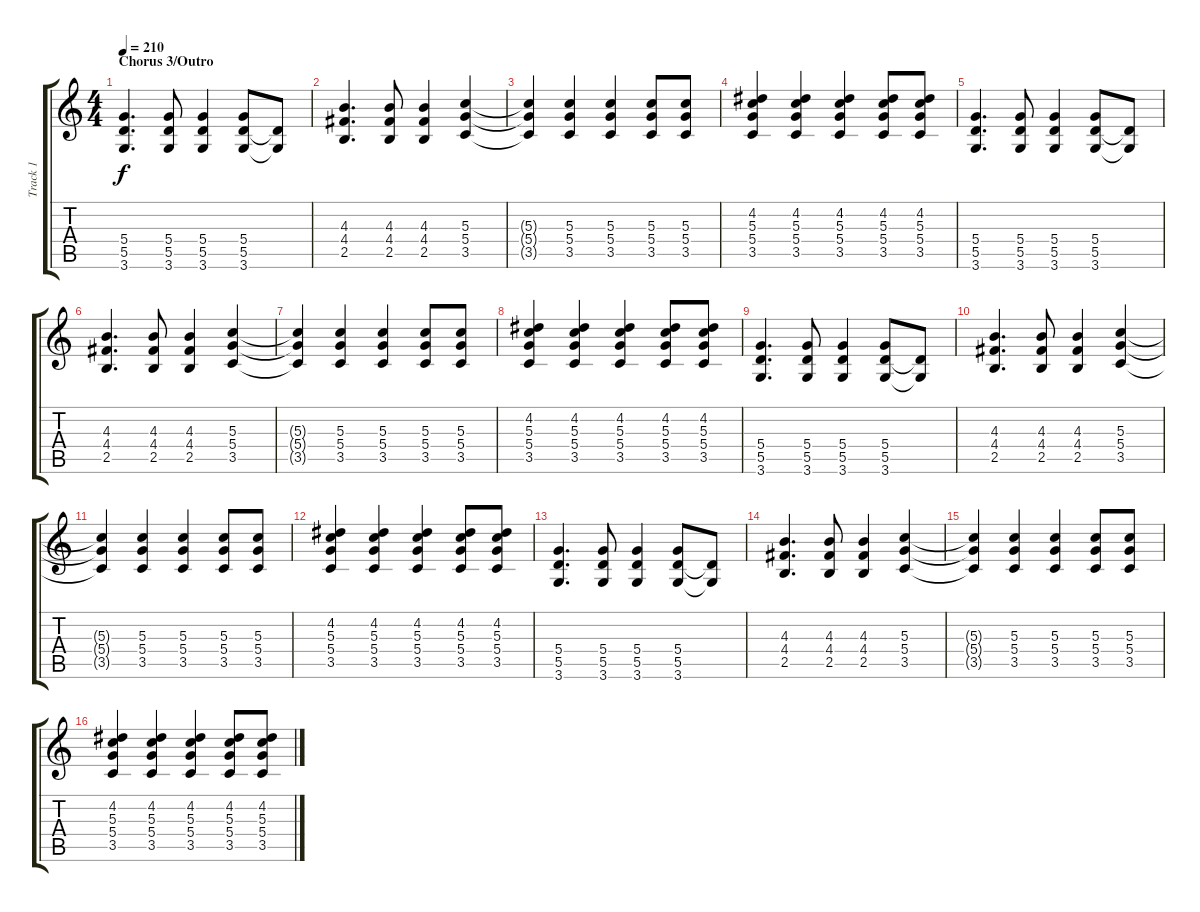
\track ("Track 1" "Track 1") {instrument electricguitarjazz}
\staff {score tabs}
\tuning (E4 B3 G3 D3 A2 E2) {hide}
\ts (4 4)
\section ("" "Chorus 3/Outro")
\tempo 210
\clef g2
\ks c
(5.4 5.5 3.6).4{d dy f} (5.4 5.5 3.6).8 (5.4 5.5 3.6).4 (5.4 5.5 3.6).8 (5.5{t} 3.6{t}).8 |
(4.3 4.4 2.5).4{d} (4.3 4.4 2.5).8 (4.3 4.4 2.5).4 (5.3 5.4 3.5).4 |
(5.3{t} 5.4{t} 3.5{t}).4 (5.3 5.4 3.5).4 (5.3 5.4 3.5).4 (5.3 5.4 3.5).8 (5.3 5.4 3.5).8 |
(4.2 5.3 5.4 3.5).4 (4.2 5.3 5.4 3.5).4 (4.2 5.3 5.4 3.5).4 (4.2 5.3 5.4 3.5).8 (4.2 5.3 5.4 3.5).8 |
(5.4 5.5 3.6).4{d} (5.4 5.5 3.6).8 (5.4 5.5 3.6).4 (5.4 5.5 3.6).8 (5.5{t} 3.6{t}).8 |
(4.3 4.4 2.5).4{d} (4.3 4.4 2.5).8 (4.3 4.4 2.5).4 (5.3 5.4 3.5).4 |
(5.3{t} 5.4{t} 3.5{t}).4 (5.3 5.4 3.5).4 (5.3 5.4 3.5).4 (5.3 5.4 3.5).8 (5.3 5.4 3.5).8 |
(4.2 5.3 5.4 3.5).4 (4.2 5.3 5.4 3.5).4 (4.2 5.3 5.4 3.5).4 (4.2 5.3 5.4 3.5).8 (4.2 5.3 5.4 3.5).8 |
(5.4 5.5 3.6).4{d} (5.4 5.5 3.6).8 (5.4 5.5 3.6).4 (5.4 5.5 3.6).8 (5.5{t} 3.6{t}).8 |
(4.3 4.4 2.5).4{d} (4.3 4.4 2.5).8 (4.3 4.4 2.5).4 (5.3 5.4 3.5).4 |
(5.3{t} 5.4{t} 3.5{t}).4 (5.3 5.4 3.5).4 (5.3 5.4 3.5).4 (5.3 5.4 3.5).8 (5.3 5.4 3.5).8 |
(4.2 5.3 5.4 3.5).4 (4.2 5.3 5.4 3.5).4 (4.2 5.3 5.4 3.5).4 (4.2 5.3 5.4 3.5).8 (4.2 5.3 5.4 3.5).8 |
(5.4 5.5 3.6).4{d} (5.4 5.5 3.6).8 (5.4 5.5 3.6).4 (5.4 5.5 3.6).8 (5.5{t} 3.6{t}).8 |
(4.3 4.4 2.5).4{d} (4.3 4.4 2.5).8 (4.3 4.4 2.5).4 (5.3 5.4 3.5).4 |
(5.3{t} 5.4{t} 3.5{t}).4 (5.3 5.4 3.5).4 (5.3 5.4 3.5).4 (5.3 5.4 3.5).8 (5.3 5.4 3.5).8 |
(4.2 5.3 5.4 3.5).4 (4.2 5.3 5.4 3.5).4 (4.2 5.3 5.4 3.5).4 (4.2 5.3 5.4 3.5).8 (4.2 5.3 5.4 3.5).8
